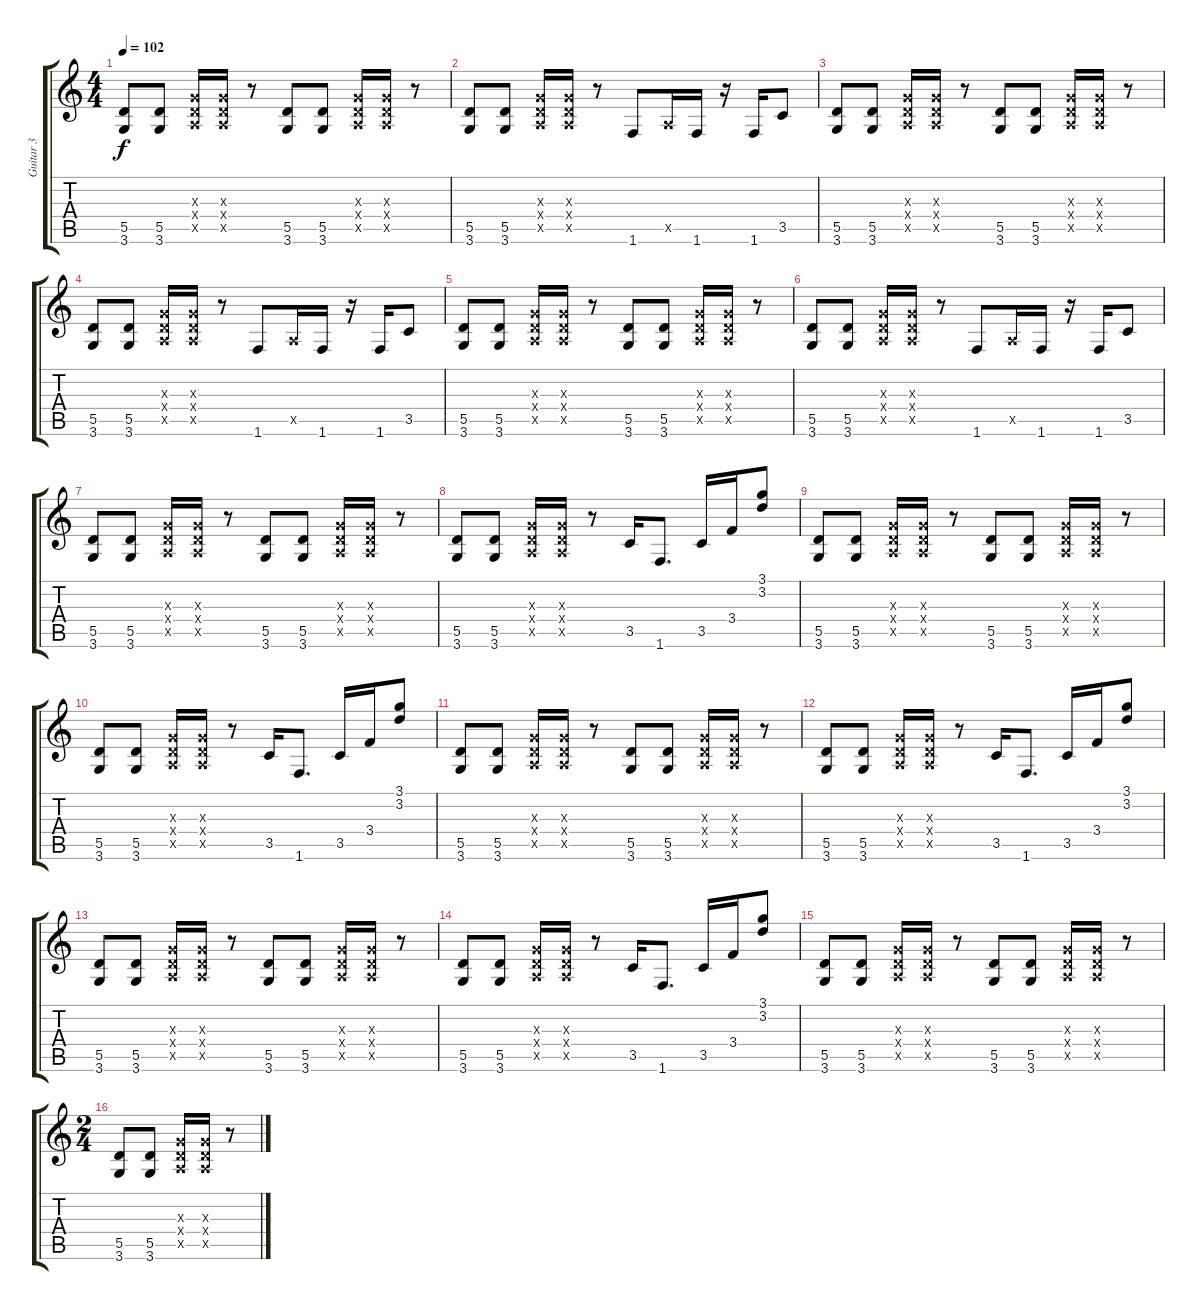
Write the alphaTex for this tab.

\track ("Guitar 3" "Guitar 3") {instrument overdrivenguitar}
\staff {score tabs}
\tuning (E4 B3 G3 D3 A2 E2) {hide}
\ts (4 4)
\tempo 102
\clef g2
\ks c
(5.5 3.6).8{dy f} (5.5 3.6).8 (0.3{x} 0.4{x} 0.5{x}).16 (0.3{x} 0.4{x} 0.5{x}).16 r.8 (5.5 3.6).8 (5.5 3.6).8 (0.3{x} 0.4{x} 0.5{x}).16 (0.3{x} 0.4{x} 0.5{x}).16 r.8 |
(5.5 3.6).8 (5.5 3.6).8 (0.3{x} 0.4{x} 0.5{x}).16 (0.3{x} 0.4{x} 0.5{x}).16 r.8 1.6.8 0.5{x}.16 1.6.16 r.16 1.6.16 3.5.8 |
(5.5 3.6).8 (5.5 3.6).8 (0.3{x} 0.4{x} 0.5{x}).16 (0.3{x} 0.4{x} 0.5{x}).16 r.8 (5.5 3.6).8 (5.5 3.6).8 (0.3{x} 0.4{x} 0.5{x}).16 (0.3{x} 0.4{x} 0.5{x}).16 r.8 |
(5.5 3.6).8 (5.5 3.6).8 (0.3{x} 0.4{x} 0.5{x}).16 (0.3{x} 0.4{x} 0.5{x}).16 r.8 1.6.8 0.5{x}.16 1.6.16 r.16 1.6.16 3.5.8 |
(5.5 3.6).8 (5.5 3.6).8 (0.3{x} 0.4{x} 0.5{x}).16 (0.3{x} 0.4{x} 0.5{x}).16 r.8 (5.5 3.6).8 (5.5 3.6).8 (0.3{x} 0.4{x} 0.5{x}).16 (0.3{x} 0.4{x} 0.5{x}).16 r.8 |
(5.5 3.6).8 (5.5 3.6).8 (0.3{x} 0.4{x} 0.5{x}).16 (0.3{x} 0.4{x} 0.5{x}).16 r.8 1.6.8 0.5{x}.16 1.6.16 r.16 1.6.16 3.5.8 |
(5.5 3.6).8 (5.5 3.6).8 (0.3{x} 0.4{x} 0.5{x}).16 (0.3{x} 0.4{x} 0.5{x}).16 r.8 (5.5 3.6).8 (5.5 3.6).8 (0.3{x} 0.4{x} 0.5{x}).16 (0.3{x} 0.4{x} 0.5{x}).16 r.8 |
(5.5 3.6).8 (5.5 3.6).8 (0.3{x} 0.4{x} 0.5{x}).16 (0.3{x} 0.4{x} 0.5{x}).16 r.8 3.5.16 1.6.8{d} 3.5.16 3.4.16 (3.1 3.2).8 |
(5.5 3.6).8 (5.5 3.6).8 (0.3{x} 0.4{x} 0.5{x}).16 (0.3{x} 0.4{x} 0.5{x}).16 r.8 (5.5 3.6).8 (5.5 3.6).8 (0.3{x} 0.4{x} 0.5{x}).16 (0.3{x} 0.4{x} 0.5{x}).16 r.8 |
(5.5 3.6).8 (5.5 3.6).8 (0.3{x} 0.4{x} 0.5{x}).16 (0.3{x} 0.4{x} 0.5{x}).16 r.8 3.5.16 1.6.8{d} 3.5.16 3.4.16 (3.1 3.2).8 |
(5.5 3.6).8 (5.5 3.6).8 (0.3{x} 0.4{x} 0.5{x}).16 (0.3{x} 0.4{x} 0.5{x}).16 r.8 (5.5 3.6).8 (5.5 3.6).8 (0.3{x} 0.4{x} 0.5{x}).16 (0.3{x} 0.4{x} 0.5{x}).16 r.8 |
(5.5 3.6).8 (5.5 3.6).8 (0.3{x} 0.4{x} 0.5{x}).16 (0.3{x} 0.4{x} 0.5{x}).16 r.8 3.5.16 1.6.8{d} 3.5.16 3.4.16 (3.1 3.2).8 |
(5.5 3.6).8 (5.5 3.6).8 (0.3{x} 0.4{x} 0.5{x}).16 (0.3{x} 0.4{x} 0.5{x}).16 r.8 (5.5 3.6).8 (5.5 3.6).8 (0.3{x} 0.4{x} 0.5{x}).16 (0.3{x} 0.4{x} 0.5{x}).16 r.8 |
(5.5 3.6).8 (5.5 3.6).8 (0.3{x} 0.4{x} 0.5{x}).16 (0.3{x} 0.4{x} 0.5{x}).16 r.8 3.5.16 1.6.8{d} 3.5.16 3.4.16 (3.1 3.2).8 |
(5.5 3.6).8 (5.5 3.6).8 (0.3{x} 0.4{x} 0.5{x}).16 (0.3{x} 0.4{x} 0.5{x}).16 r.8 (5.5 3.6).8 (5.5 3.6).8 (0.3{x} 0.4{x} 0.5{x}).16 (0.3{x} 0.4{x} 0.5{x}).16 r.8 |
\ts (2 4)
(5.5 3.6).8 (5.5 3.6).8 (0.3{x} 0.4{x} 0.5{x}).16 (0.3{x} 0.4{x} 0.5{x}).16 r.8
